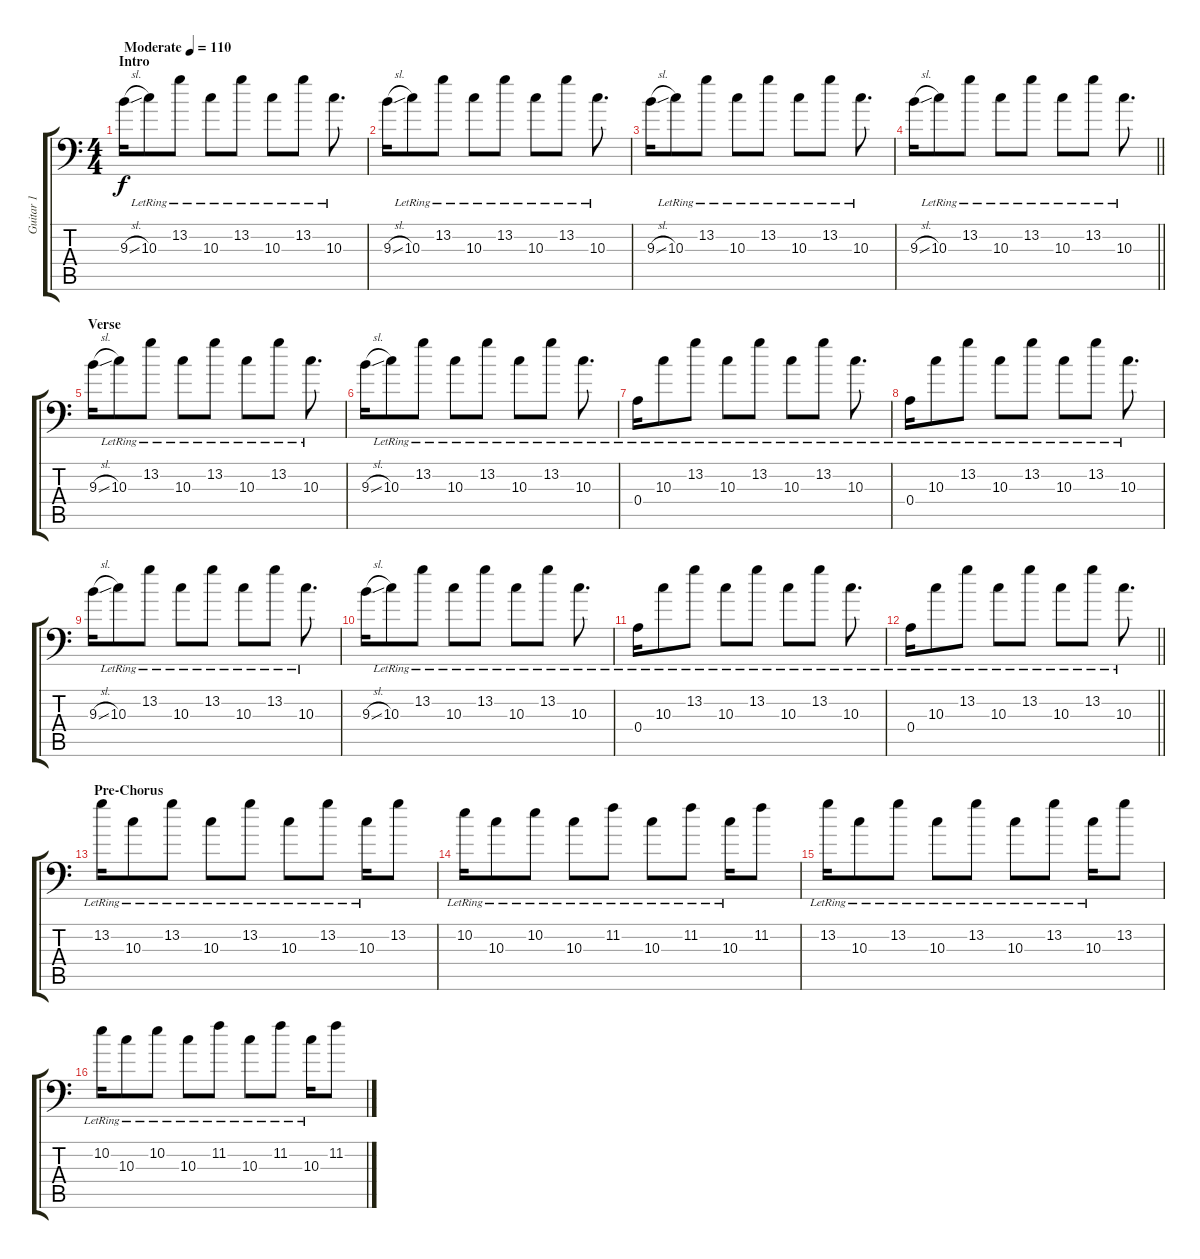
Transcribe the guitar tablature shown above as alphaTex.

\track ("Guitar 1" "Guitar 1") {instrument electricguitarclean}
\staff {score tabs}
\tuning (B3 Gb3 D3 A2 E2 A1) {hide}
\ts (4 4)
\section ("" "Intro")
\tempo (110 "Moderate")
\clef f4
\ks c
9.3{sl}.16{dy f instrument electricguitarclean} 10.3{lr}.8 13.2{lr}.8 10.3{lr}.8 13.2{lr}.8 10.3{lr}.8 13.2{lr}.8 10.3{lr}.8{d} |
9.3{sl}.16 10.3{lr}.8 13.2{lr}.8 10.3{lr}.8 13.2{lr}.8 10.3{lr}.8 13.2{lr}.8 10.3{lr}.8{d} |
9.3{sl}.16 10.3{lr}.8 13.2{lr}.8 10.3{lr}.8 13.2{lr}.8 10.3{lr}.8 13.2{lr}.8 10.3{lr}.8{d} |
\barLineRight lightlight
9.3{sl}.16 10.3{lr}.8 13.2{lr}.8 10.3{lr}.8 13.2{lr}.8 10.3{lr}.8 13.2{lr}.8 10.3{lr}.8{d} |
\section ("" "Verse")
9.3{sl}.16 10.3{lr}.8 13.2{lr}.8 10.3{lr}.8 13.2{lr}.8 10.3{lr}.8 13.2{lr}.8 10.3{lr}.8{d} |
9.3{sl}.16 10.3{lr}.8 13.2{lr}.8 10.3{lr}.8 13.2{lr}.8 10.3{lr}.8 13.2{lr}.8 10.3{lr}.8{d} |
0.4{lr}.16 10.3{lr}.8 13.2{lr}.8 10.3{lr}.8 13.2{lr}.8 10.3{lr}.8 13.2{lr}.8 10.3{lr}.8{d} |
0.4{lr}.16 10.3{lr}.8 13.2{lr}.8 10.3{lr}.8 13.2{lr}.8 10.3{lr}.8 13.2{lr}.8 10.3{lr}.8{d} |
9.3{sl}.16 10.3{lr}.8 13.2{lr}.8 10.3{lr}.8 13.2{lr}.8 10.3{lr}.8 13.2{lr}.8 10.3{lr}.8{d} |
9.3{sl}.16 10.3{lr}.8 13.2{lr}.8 10.3{lr}.8 13.2{lr}.8 10.3{lr}.8 13.2{lr}.8 10.3{lr}.8{d} |
0.4{lr}.16 10.3{lr}.8 13.2{lr}.8 10.3{lr}.8 13.2{lr}.8 10.3{lr}.8 13.2{lr}.8 10.3{lr}.8{d} |
\barLineRight lightlight
0.4{lr}.16 10.3{lr}.8 13.2{lr}.8 10.3{lr}.8 13.2{lr}.8 10.3{lr}.8 13.2{lr}.8 10.3{lr}.8{d} |
\section ("" "Pre-Chorus")
13.2{lr}.16 10.3{lr}.8 13.2{lr}.8 10.3{lr}.8 13.2{lr}.8 10.3{lr}.8 13.2{lr}.8 10.3{lr}.16 13.2.8 |
10.2{lr}.16 10.3{lr}.8 10.2{lr}.8 10.3{lr}.8 11.2{lr}.8 10.3{lr}.8 11.2{lr}.8 10.3{lr}.16 11.2.8 |
13.2{lr}.16 10.3{lr}.8 13.2{lr}.8 10.3{lr}.8 13.2{lr}.8 10.3{lr}.8 13.2{lr}.8 10.3{lr}.16 13.2.8 |
10.2{lr}.16 10.3{lr}.8 10.2{lr}.8 10.3{lr}.8 11.2{lr}.8 10.3{lr}.8 11.2{lr}.8 10.3{lr}.16 11.2.8
